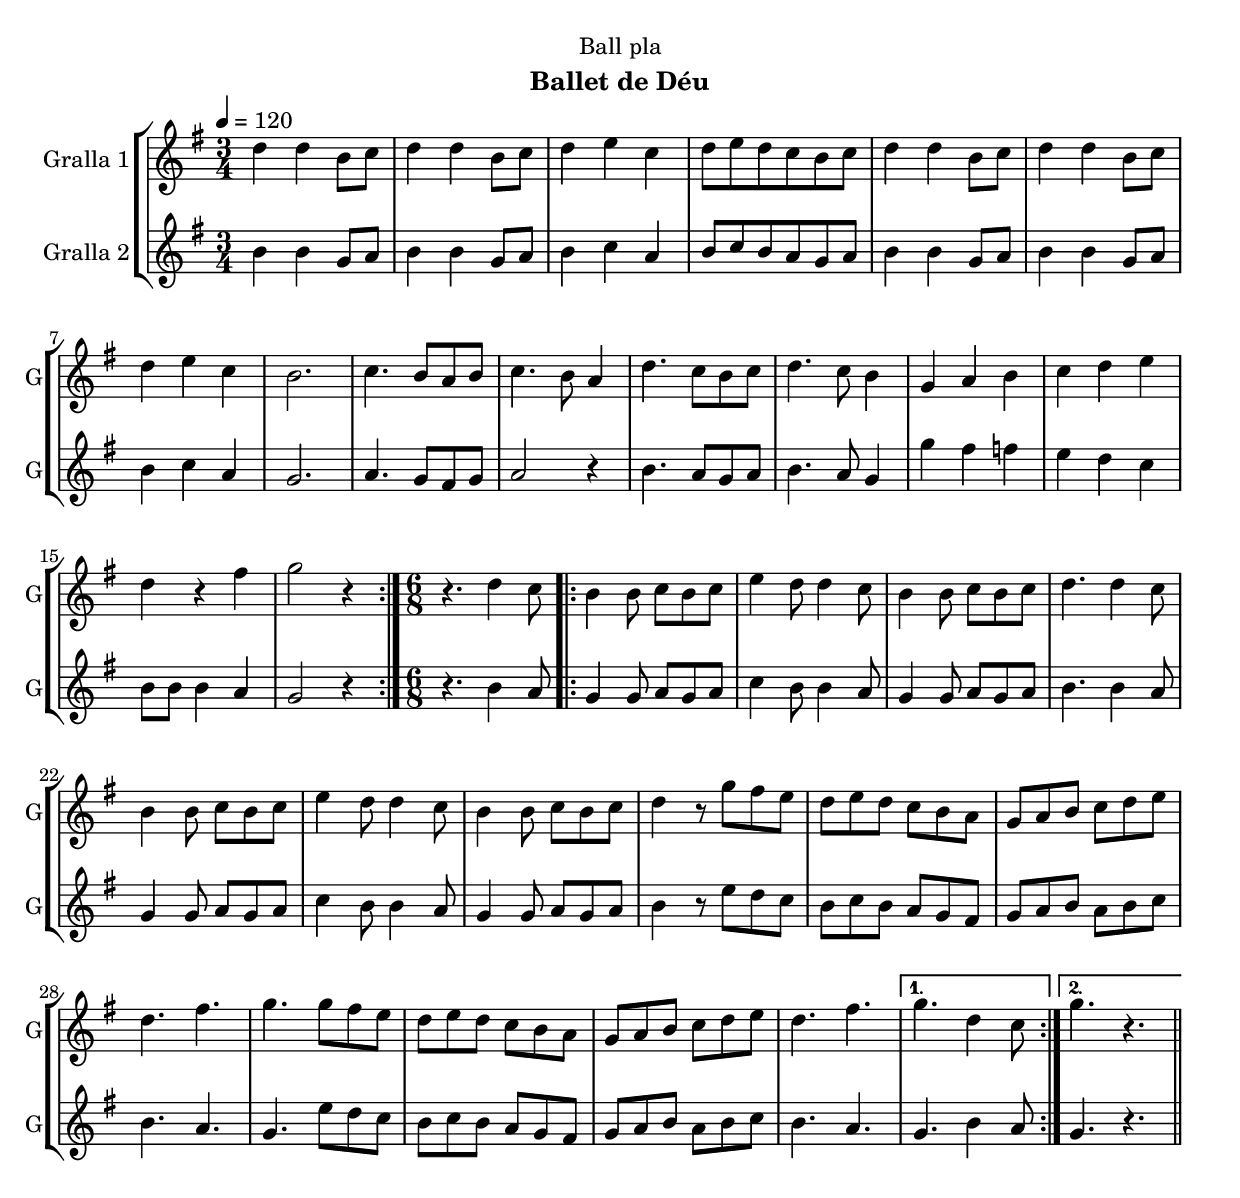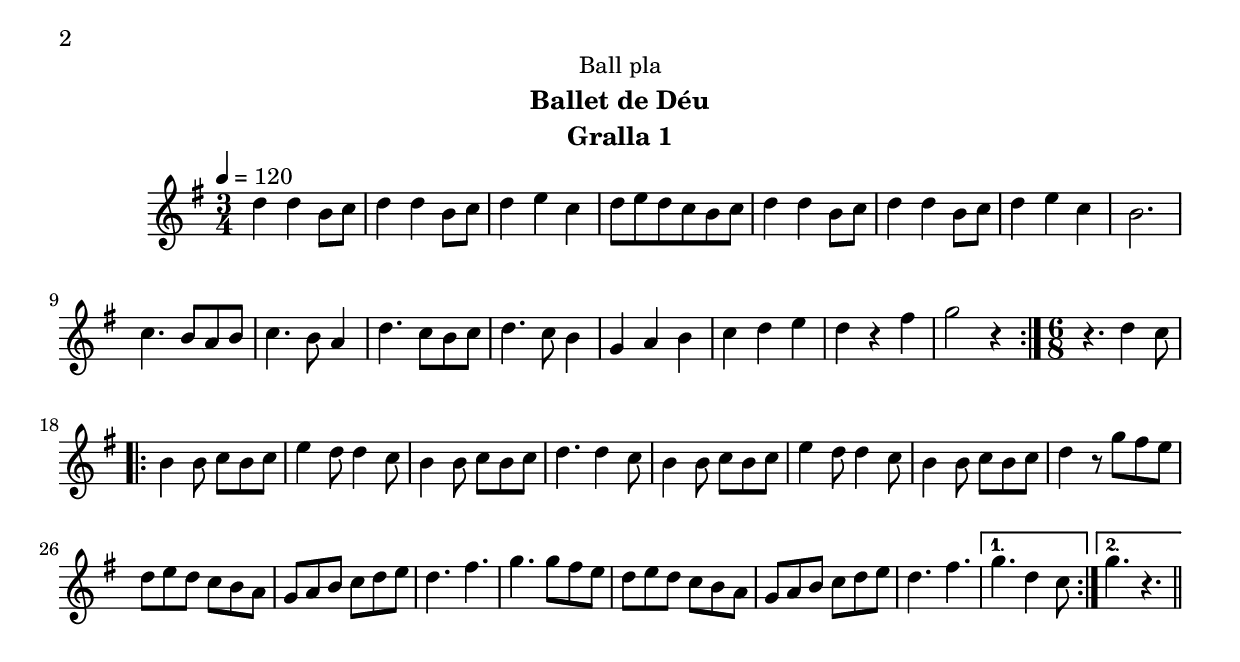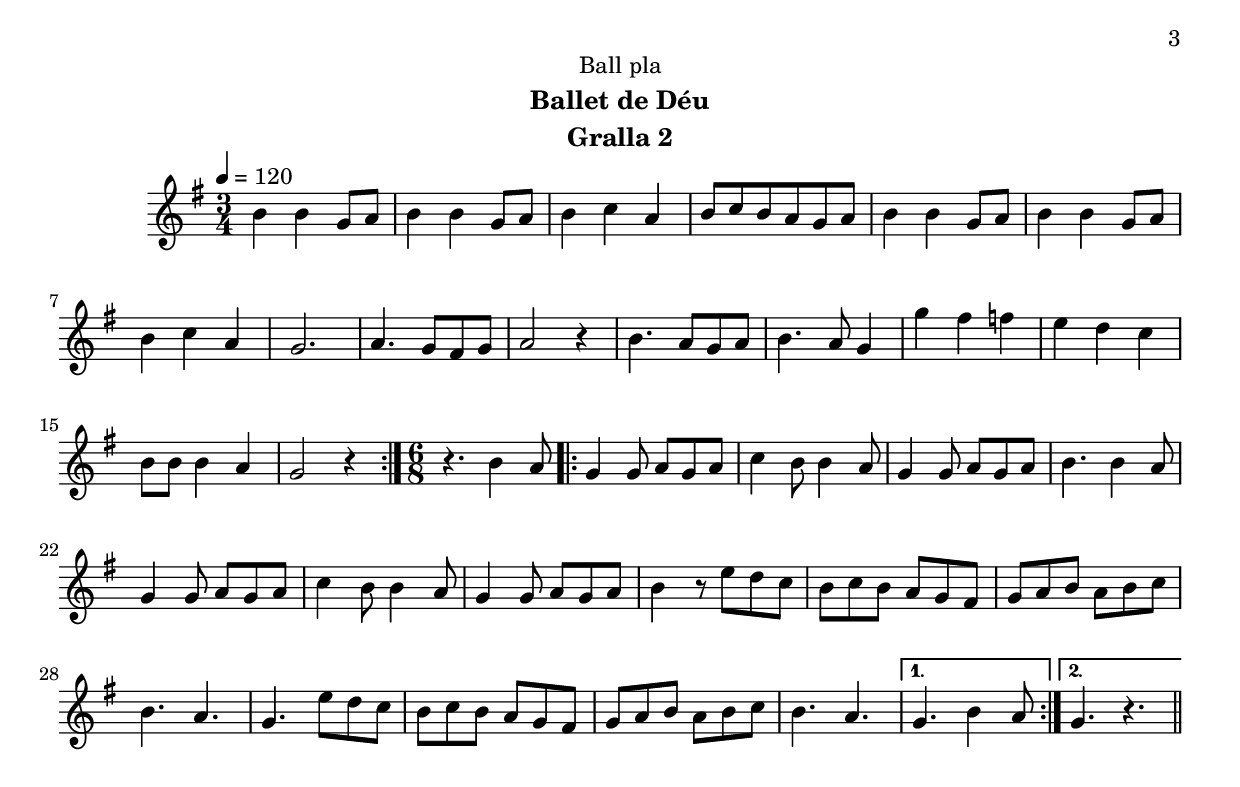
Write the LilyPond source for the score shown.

\version "2.22.1"

\header {
  dedication="Ball pla"
  title=""
  subtitle="Ballet de Déu"
  subsubtitle=""
  poet=""
  meter=""
  piece=""
  composer=""
  arranger=""
  opus=""
  instrument=""
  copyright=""
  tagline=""
}

liniaroAa =
\relative d''
{
  \tempo 4=120
  \clef treble
  \key g \major
  \time 3/4
  \repeat volta 2 { d4 d b8 c  |
  d4 d b8 c  |
  d4 e c  |
  d8 e d c b c  |
  %05
  d4 d b8 c  |
  d4 d b8 c  |
  d4 e c  |
  b2.  |
  c4. b8 a b  |
  %10
  c4. b8 a4  |
  d4. c8 b c  |
  d4. c8 b4  |
  g4 a b  |
  c4 d e  |
  %15
  d4 r fis  |
  g2 r4  | }
  \time 6/8   r4. d4 c8  |
  \repeat volta 2 { b4 b8 c b c  |
  e4 d8 d4 c8  |
  %20
  b4 b8 c b c  |
  d4. d4 c8  |
  b4 b8 c b c  |
  e4 d8 d4 c8  |
  b4 b8 c b c  |
  %25
  d4 r8 g fis e  |
  d8 e d c b a  |
  g8 a b c d e  |
  d4. fis  |
  g4. g8 fis e  |
  %30
  d8 e d c b a  |
  g8 a b c d e  |
  d4. fis }
  \alternative { { g4. d4 c8 }
  { g'4. r } } \bar "||"
}

liniaroAb =
\relative b'
{
  \tempo 4=120
  \clef treble
  \key g \major
  \time 3/4
  \repeat volta 2 { b4 b g8 a  |
  b4 b g8 a  |
  b4 c a  |
  b8 c b a g a  |
  %05
  b4 b g8 a  |
  b4 b g8 a  |
  b4 c a  |
  g2.  |
  a4. g8 fis g  |
  %10
  a2 r4  |
  b4. a8 g a  |
  b4. a8 g4  |
  g'4 fis f  |
  e4 d c  |
  %15
  b8 b b4 a  |
  g2 r4  | }
  \time 6/8   r4. b4 a8  |
  \repeat volta 2 { g4 g8 a g a  |
  c4 b8 b4 a8  |
  %20
  g4 g8 a g a  |
  b4. b4 a8  |
  g4 g8 a g a  |
  c4 b8 b4 a8  |
  g4 g8 a g a  |
  %25
  b4 r8 e d c  |
  b8 c b a g fis  |
  g8 a b a b c  |
  b4. a  |
  g4. e'8 d c  |
  %30
  b8 c b a g fis  |
  g8 a b a b c  |
  b4. a }
  \alternative { { g4. b4 a8 }
  { g4. r } } \bar "||"
}

\bookpart {
  \score {
    \new StaffGroup {
      \override Score.RehearsalMark #'self-alignment-X = #LEFT
      <<
        \new Staff \with {instrumentName = #"Gralla 1" shortInstrumentName = #"G"} \liniaroAa
        \new Staff \with {instrumentName = #"Gralla 2" shortInstrumentName = #"G"} \liniaroAb
      >>
    }
    \layout {}
  }
  \score { \unfoldRepeats
    \new StaffGroup {
      \override Score.RehearsalMark #'self-alignment-X = #LEFT
      <<
        \new Staff \with {instrumentName = #"Gralla 1" shortInstrumentName = #"G"} \liniaroAa
        \new Staff \with {instrumentName = #"Gralla 2" shortInstrumentName = #"G"} \liniaroAb
      >>
    }
    \midi {
      \set Staff.midiInstrument = "oboe"
      \set DrumStaff.midiInstrument = "drums"
    }
  }
}

\bookpart {
  \header {instrument="Gralla 1"}
  \score {
    \new StaffGroup {
      \override Score.RehearsalMark #'self-alignment-X = #LEFT
      <<
        \new Staff \liniaroAa
      >>
    }
    \layout {}
  }
  \score { \unfoldRepeats
    \new StaffGroup {
      \override Score.RehearsalMark #'self-alignment-X = #LEFT
      <<
        \new Staff \liniaroAa
      >>
    }
    \midi {
      \set Staff.midiInstrument = "oboe"
      \set DrumStaff.midiInstrument = "drums"
    }
  }
}

\bookpart {
  \header {instrument="Gralla 2"}
  \score {
    \new StaffGroup {
      \override Score.RehearsalMark #'self-alignment-X = #LEFT
      <<
        \new Staff \liniaroAb
      >>
    }
    \layout {}
  }
  \score { \unfoldRepeats
    \new StaffGroup {
      \override Score.RehearsalMark #'self-alignment-X = #LEFT
      <<
        \new Staff \liniaroAb
      >>
    }
    \midi {
      \set Staff.midiInstrument = "oboe"
      \set DrumStaff.midiInstrument = "drums"
    }
  }
}

